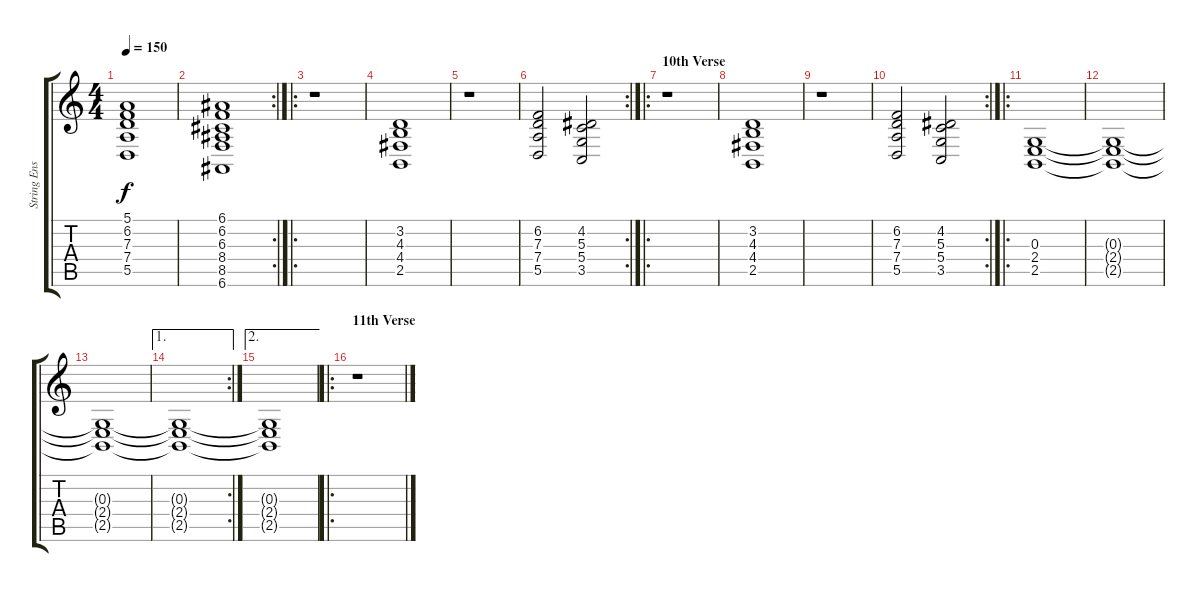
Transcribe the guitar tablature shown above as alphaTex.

\track ("String Ensemble IV" "String Ens") {instrument stringensemble2}
\staff {score tabs}
\tuning (E4 B3 G3 D3 A2 E2) {hide}
\ts (4 4)
\tempo 150
\clef g2
\ks c
(5.1 6.2 7.3 7.4 5.5).1{dy f} |
\rc 2
(6.1 6.2 6.3 8.4 8.5 6.6).1 |
\ro
r.1 |
(3.2 4.3 4.4 2.5).1 |
r.1 |
\rc 2
(6.2 7.3 7.4 5.5).2 (4.2 5.3 5.4 3.5).2 |
\ro
\section ("" "10th Verse")
r.1 |
(3.2 4.3 4.4 2.5).1 |
r.1 |
\rc 2
(6.2 7.3 7.4 5.5).2 (4.2 5.3 5.4 3.5).2 |
\ro
(0.3 2.4 2.5).1 |
(0.3{t} 2.4{t} 2.5{t}).1 |
(0.3{t} 2.4{t} 2.5{t}).1 |
\ae 1
\rc 2
(0.3{t} 2.4{t} 2.5{t}).1 |
\ae 2
(0.3{t} 2.4{t} 2.5{t}).1 |
\ro
\section ("" "11th Verse")
r.1
